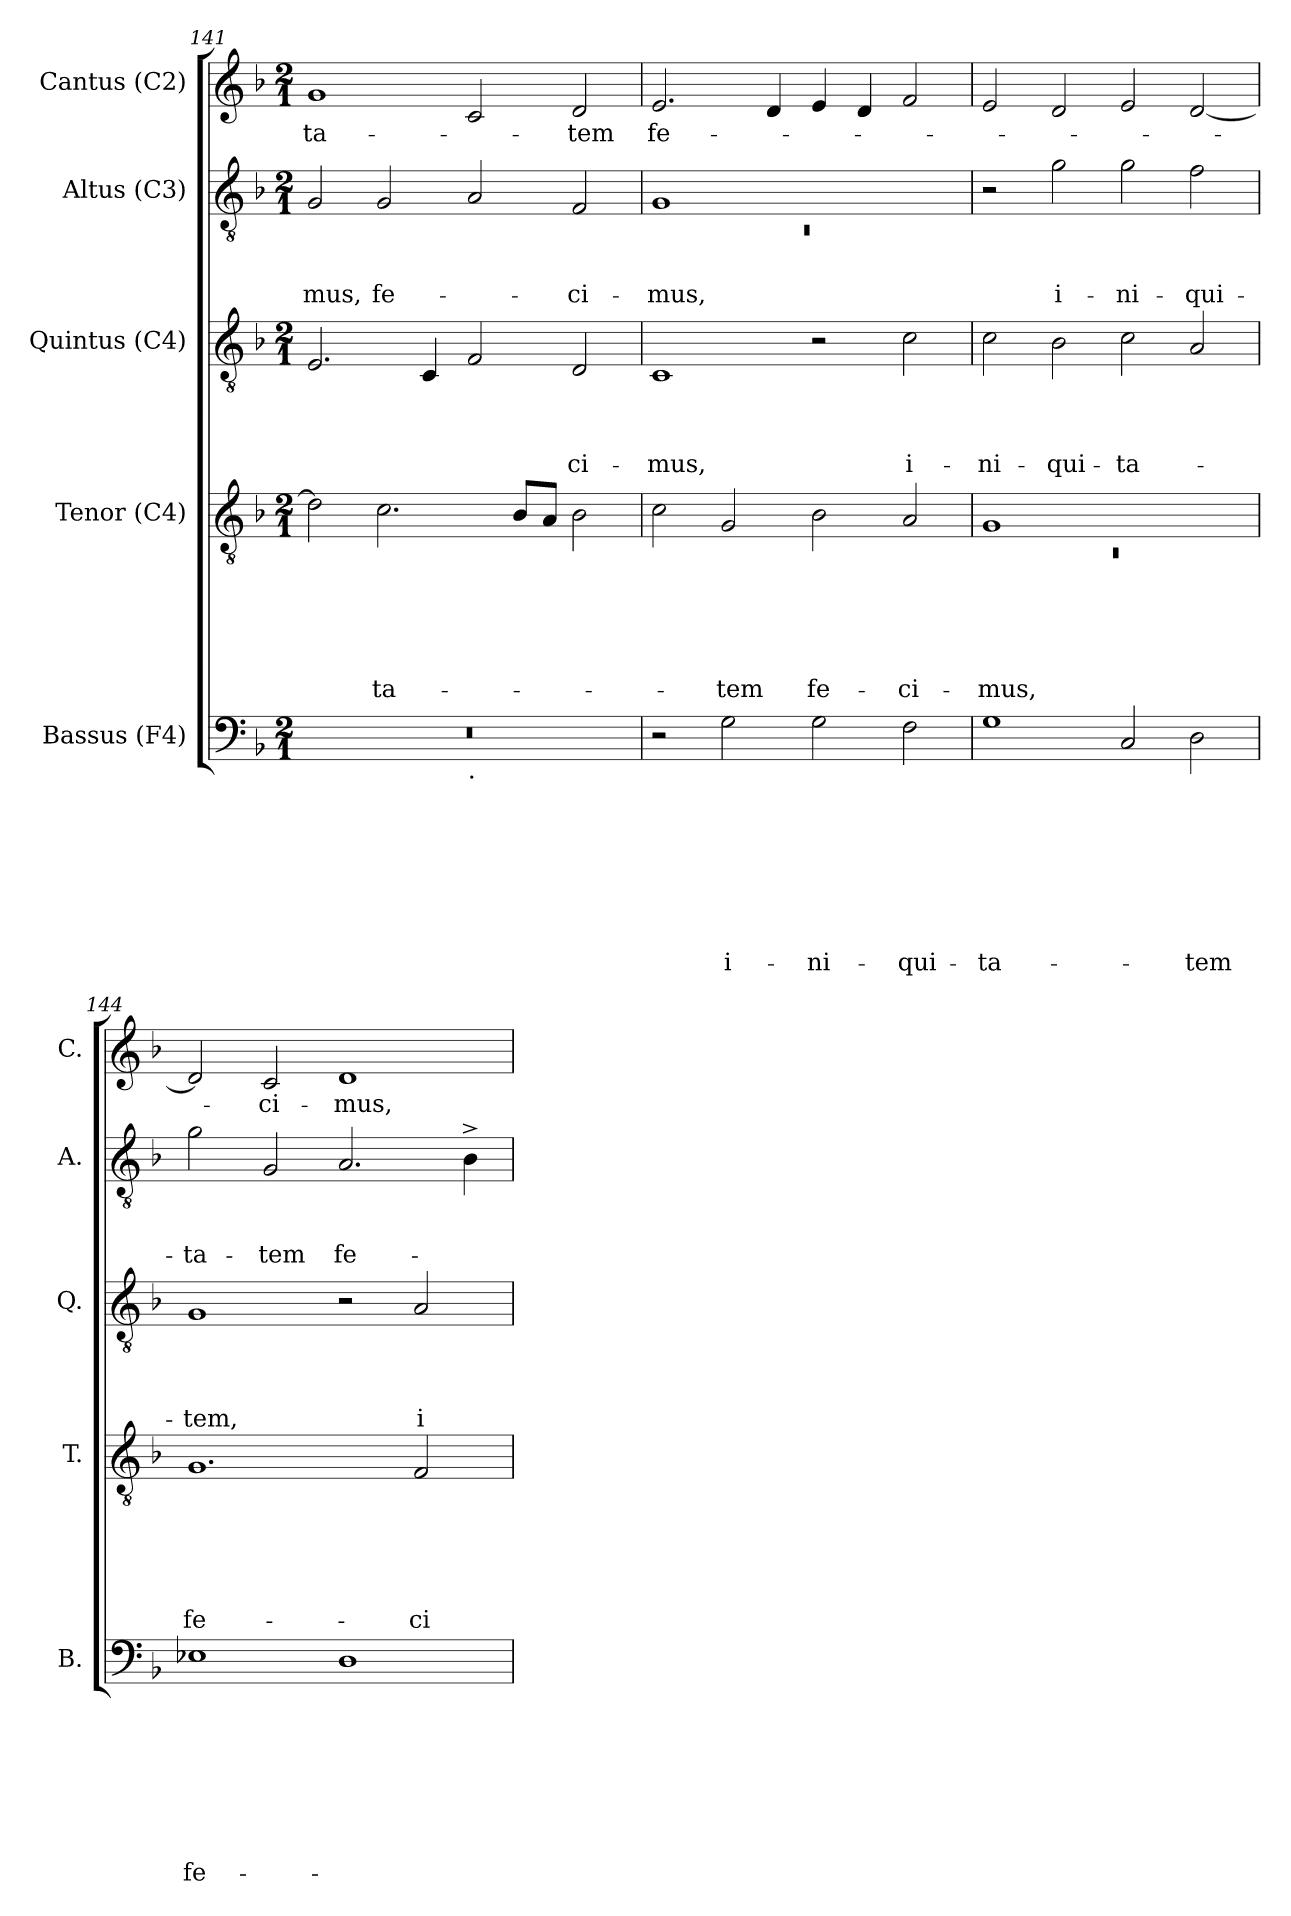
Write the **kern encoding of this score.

**kern	**text	**text	**text	**text	**text	**text	**text	**text	**kern	**text	**text	**text	**text	**text	**text	**kern	**text	**text	**text	**text	**kern	**text	**text	**text	**kern	**text
*part5	*part5	*part5	*part5	*part5	*part5	*part5	*part5	*part5	*part4	*part4	*part4	*part4	*part4	*part4	*part4	*part3	*part3	*part3	*part3	*part3	*part2	*part2	*part2	*part2	*part1	*part1
*staff5	*staff5	*staff5	*staff5	*staff5	*staff5	*staff5	*staff5	*staff5	*staff4	*staff4	*staff4	*staff4	*staff4	*staff4	*staff4	*staff3	*staff3	*staff3	*staff3	*staff3	*staff2	*staff2	*staff2	*staff2	*staff1	*staff1
*I"Bassus (F4)	*	*	*	*	*	*	*	*	*I"Tenor (C4)	*	*	*	*	*	*	*I"Quintus (C4)	*	*	*	*	*I"Altus (C3)	*	*	*	*I"Cantus (C2)	*
*I'B.	*	*	*	*	*	*	*	*	*I'T.	*	*	*	*	*	*	*I'Q.	*	*	*	*	*I'A.	*	*	*	*I'C.	*
*clefF4	*	*	*	*	*	*	*	*	*clefGv2	*	*	*	*	*	*	*clefGv2	*	*	*	*	*clefGv2	*	*	*	*clefG2	*
*k[b-]	*	*	*	*	*	*	*	*	*k[b-]	*	*	*	*	*	*	*k[b-]	*	*	*	*	*k[b-]	*	*	*	*k[b-]	*
*F:	*	*	*	*	*	*	*	*	*F:	*	*	*	*	*	*	*F:	*	*	*	*	*F:	*	*	*	*F:	*
*M2/1	*	*	*	*	*	*	*	*	*M2/1	*	*	*	*	*	*	*M2/1	*	*	*	*	*M2/1	*	*	*	*M2/1	*
=141	=141	=141	=141	=141	=141	=141	=141	=141	=141	=141	=141	=141	=141	=141	=141	=141	=141	=141	=141	=141	=141	=141	=141	=141	=141	=141
!	!	!	!	!	!	!	!	!	!	!	!	!	!	!	!	!	!	!	!	!	!	!	!	!LO:LY:b	!	!LO:LY:b
*^	*	*	*	*	*	*	*	*	*	*	*	*	*	*	*	*	*	*	*	*	*	*	*	*	*	*
0r	1ryy	.	.	.	.	.	.	.	.	2d\]	.	.	.	.	.	.	2.E/	.	.	.	.	2G/	.	.	-mus,	1g	-ta-
!	!	!	!	!	!	!	!	!	!	!	!	!	!	!	!	!LO:LY:b	!	!	!	!	!	!	!	!	!LO:LY:b	!	!
.	.	.	.	.	.	.	.	.	.	2.c\	.	.	.	.	.	-ta-	.	.	.	.	.	2G/	.	.	fe-	.	.
.	.	.	.	.	.	.	.	.	.	.	.	.	.	.	.	.	4C/	.	.	.	.	.	.	.	.	.	.
!	!LO:TX:b:t=.	!	!	!	!	!	!	!	!	!	!	!	!	!	!	!	!	!	!	!	!	!	!	!	!	!	!
.	1ryy	.	.	.	.	.	.	.	.	.	.	.	.	.	.	.	2F/	.	.	.	.	2A/	.	.	.	2c/	.
.	.	.	.	.	.	.	.	.	.	8B-/L	.	.	.	.	.	.	.	.	.	.	.	.	.	.	.	.	.
.	.	.	.	.	.	.	.	.	.	8A/J	.	.	.	.	.	.	.	.	.	.	.	.	.	.	.	.	.
!	!	!	!	!	!	!	!	!	!	!	!	!	!	!	!	!	!	!	!	!	!LO:LY:b	!	!	!	!LO:LY:b	!	!LO:LY:b
.	.	.	.	.	.	.	.	.	.	2B-\	.	.	.	.	.	.	2D/	.	.	.	-ci-	2F/	.	.	-ci-	2d/	-tem
=142	=142	=142	=142	=142	=142	=142	=142	=142	=142	=142	=142	=142	=142	=142	=142	=142	=142	=142	=142	=142	=142	=142	=142	=142	=142	=142	=142
*	*	*	*	*	*	*	*	*	*	*	*	*	*	*	*	*	*	*	*	*	*	*^	*	*	*	*	*
!	!	!	!	!	!	!	!	!	!	!	!	!	!	!	!	!	!	!	!	!	!LO:LY:b	!	!LO:N:vis=1	!	!	!LO:LY:b	!	!LO:LY:b
*v	*v	*	*	*	*	*	*	*	*	*	*	*	*	*	*	*	*	*	*	*	*	*	*	*	*	*	*	*
2r	.	.	.	.	.	.	.	.	2c\	.	.	.	.	.	.	1C	.	.	.	-mus,	1G	0rC	.	.	-mus,	2.e/	fe-
!	!	!	!	!	!	!	!	!LO:LY:b	!	!	!	!	!	!	!LO:LY:b	!	!	!	!	!	!	!	!	!	!	!	!
2G\	.	.	.	.	.	.	.	i-	2G/	.	.	.	.	.	-tem	.	.	.	.	.	.	.	.	.	.	.	.
.	.	.	.	.	.	.	.	.	.	.	.	.	.	.	.	.	.	.	.	.	.	.	.	.	.	4d/	.
!	!	!	!	!	!	!	!	!LO:LY:b	!	!	!	!	!	!	!LO:LY:b	!	!	!	!	!	!	!	!	!	!	!	!
2G\	.	.	.	.	.	.	.	-ni-	2B-\	.	.	.	.	.	fe-	2r	.	.	.	.	1ryy	.	.	.	.	4e/	.
.	.	.	.	.	.	.	.	.	.	.	.	.	.	.	.	.	.	.	.	.	.	.	.	.	.	4d/	.
!	!	!	!	!	!	!	!	!LO:LY:b	!	!	!	!	!	!	!LO:LY:b	!	!	!	!	!LO:LY:b	!	!	!	!	!	!	!
2F\	.	.	.	.	.	.	.	-qui-	2A/	.	.	.	.	.	-ci-	2c\	.	.	.	i-	.	.	.	.	.	2f/	.
*	*	*	*	*	*	*	*	*	*	*	*	*	*	*	*	*	*	*	*	*	*v	*v	*	*	*	*	*
=143	=143	=143	=143	=143	=143	=143	=143	=143	=143	=143	=143	=143	=143	=143	=143	=143	=143	=143	=143	=143	=143	=143	=143	=143	=143	=143
*	*	*	*	*	*	*	*	*	*^	*	*	*	*	*	*	*	*	*	*	*	*	*	*	*	*	*
!	!	!	!	!	!	!	!	!LO:LY:b	!	!LO:N:vis=1	!	!	!	!	!	!LO:LY:b	!	!	!	!	!LO:LY:b	!	!	!	!	!	!
1G	.	.	.	.	.	.	.	-ta-	1G	0rC	.	.	.	.	.	-mus,	2c\	.	.	.	-ni-	2r	.	.	.	2e/	.
!	!	!	!	!	!	!	!	!	!	!	!	!	!	!	!	!	!	!	!	!	!LO:LY:b	!	!	!	!LO:LY:b	!	!
.	.	.	.	.	.	.	.	.	.	.	.	.	.	.	.	.	2B-\	.	.	.	-qui-	2g\	.	.	i-	2d/	.
!	!	!	!	!	!	!	!	!	!	!	!	!	!	!	!	!	!	!	!	!	!LO:LY:b	!	!	!	!LO:LY:b	!	!
2C/	.	.	.	.	.	.	.	.	1ryy	.	.	.	.	.	.	.	2c\	.	.	.	-ta-	2g\	.	.	-ni-	2e/	.
!	!	!	!	!	!	!	!	!LO:LY:b	!	!	!	!	!	!	!	!	!	!	!	!	!	!	!	!	!LO:LY:b	!	!
2D\	.	.	.	.	.	.	.	-tem	.	.	.	.	.	.	.	.	2A/	.	.	.	.	2f\	.	.	-qui-	[>2d/	.
*	*	*	*	*	*	*	*	*	*v	*v	*	*	*	*	*	*	*	*	*	*	*	*	*	*	*	*	*
!!LO:PB:g=z
=144	=144	=144	=144	=144	=144	=144	=144	=144	=144	=144	=144	=144	=144	=144	=144	=144	=144	=144	=144	=144	=144	=144	=144	=144	=144	=144
!	!	!	!	!	!	!	!	!LO:LY:b	!	!	!	!	!	!	!LO:LY:b	!	!	!	!	!LO:LY:b	!	!	!	!LO:LY:b	!	!
1E-	.	.	.	.	.	.	.	fe-	1.G	.	.	.	.	.	fe-	1G	.	.	.	-tem,	2g\	.	.	-ta-	2d/]	.
!	!	!	!	!	!	!	!	!	!	!	!	!	!	!	!	!	!	!	!	!	!	!	!	!LO:LY:b	!	!LO:LY:b
.	.	.	.	.	.	.	.	.	.	.	.	.	.	.	.	.	.	.	.	.	2G/	.	.	-tem	2c/	-ci-
!	!	!	!	!	!	!	!	!	!	!	!	!	!	!	!	!	!	!	!	!	!	!	!	!LO:LY:b	!	!LO:LY:b
1D	.	.	.	.	.	.	.	.	.	.	.	.	.	.	.	2r	.	.	.	.	2.A/	.	.	fe-	1d	-mus,
!	!	!	!	!	!	!	!	!	!	!	!	!	!	!	!LO:LY:b	!	!	!	!	!LO:LY:b	!	!	!	!	!	!
.	.	.	.	.	.	.	.	.	2F/	.	.	.	.	.	-ci-	2A/	.	.	.	i-	.	.	.	.	.	.
.	.	.	.	.	.	.	.	.	.	.	.	.	.	.	.	.	.	.	.	.	4B-^>\	.	.	.	.	.
=	=	=	=	=	=	=	=	=	=	=	=	=	=	=	=	=	=	=	=	=	=	=	=	=	=	=
*-	*-	*-	*-	*-	*-	*-	*-	*-	*-	*-	*-	*-	*-	*-	*-	*-	*-	*-	*-	*-	*-	*-	*-	*-	*-	*-
